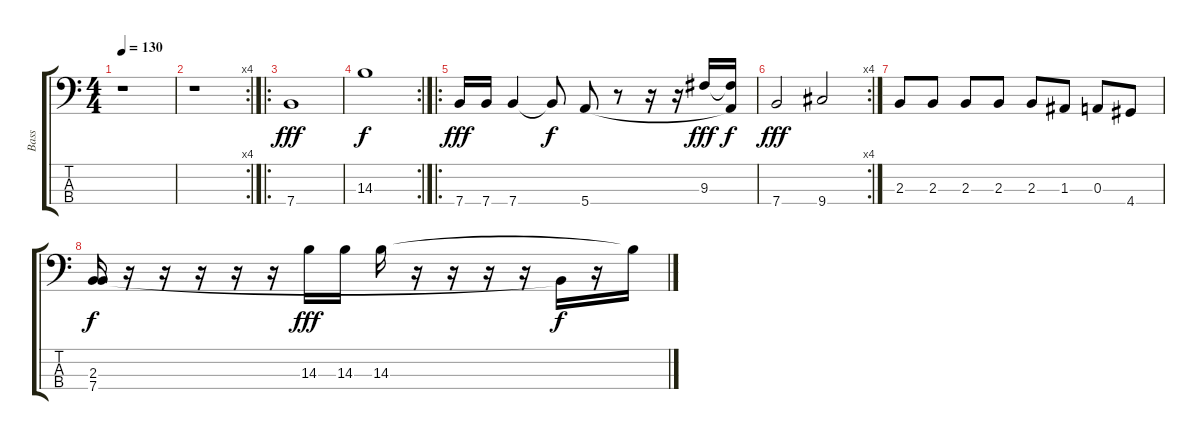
\track ("Bass" "Bass") {instrument slapbass2}
\staff {score tabs}
\tuning (G2 D2 A1 E1) {hide}
\ts (4 4)
\tempo 130
\clef f4
\ks c
r.1{dy fff} |
\rc 4
r.1 |
\ro
7.4.1 |
\rc 2
14.3.1{dy f} |
\ro
7.4.16{dy fff} 7.4.16 7.4.4 7.4{t}.8{dy f} 5.4.8 r.8 r.16 r.16 9.3.16{dy fff} (9.3{t} 5.4{t}).16{dy f} |
\rc 4
7.4.2{dy fff} 9.4.2 |
2.3.8 2.3.8 2.3.8 2.3.8 2.3.8 1.3.8 0.3.8 4.4.8 |
(2.3 7.4).16{dy f} r.16 r.16 r.16 r.16 r.16 14.3.16{dy fff} 14.3.16 14.3.16 r.16 r.16 r.16 r.16 7.4{t}.16{dy f} r.16 14.3{t}.16
